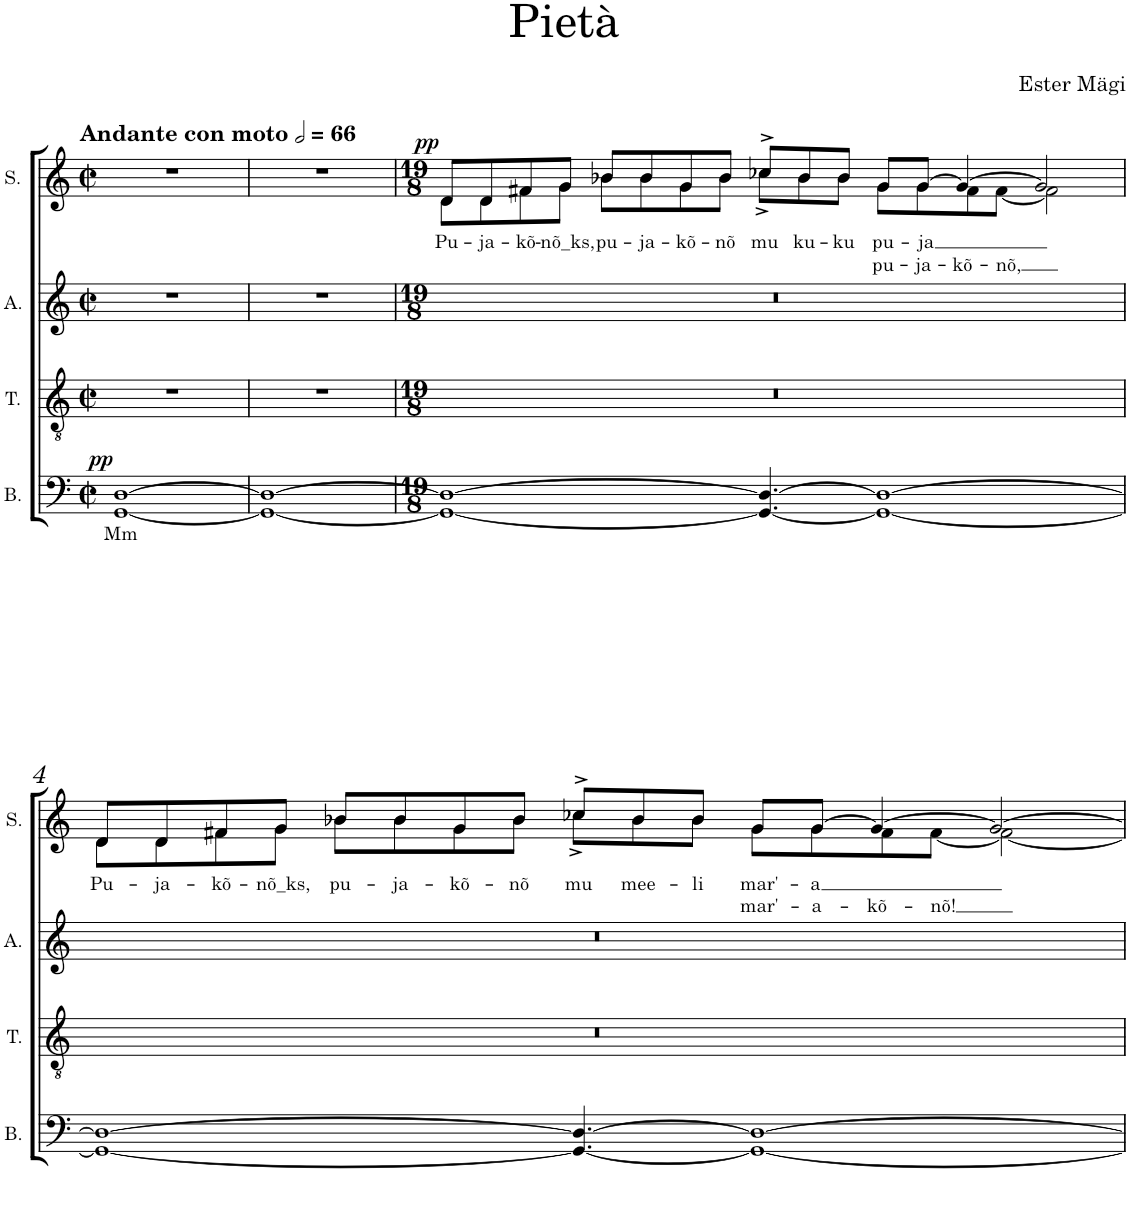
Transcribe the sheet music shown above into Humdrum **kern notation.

**kern	**text	**dynam	**kern	**kern	**kern	**text	**text	**dynam
*part4	*part4	*part4	*part3	*part2	*part1	*part1	*part1	*part1
*staff4	*staff4	*staff4	*staff3	*staff2	*staff1	*staff1	*staff1	*staff1
*I"B.	*	*	*I"T.	*I"A.	*I"S.	*	*	*
*I'B.	*	*	*I'T.	*I'A.	*I'S.	*	*	*
*clefF4	*	*	*clefGv2	*clefG2	*clefG2	*	*	*
*k[]	*	*	*k[]	*k[]	*k[]	*	*	*
*M2/2	*	*	*M2/2	*M2/2	*M2/2	*	*	*
*met(c|)	*	*	*met(c|)	*met(c|)	*met(c|)	*	*	*
*MM132	*	*	*MM132	*MM132	*MM132	*	*	*
=1	=1	=1	=1	=1	=1	=1	=1	=1
!	!	!	!	!	!LO:TX:a:B:t=Andante con moto	!	!	!
!	!LO:LY:b	!LO:DY:a	!	!	!	!	!	!
[1GG [1D	Mm	pp	1r	1r	1r	.	.	.
=2	=2	=2	=2	=2	=2	=2	=2	=2
1GG_ 1D_	.	.	1r	1r	1r	.	.	.
=3	=3	=3	=3	=3	=3	=3	=3	=3
*M19/8	*	*	*M19/8	*M19/8	*M19/8	*	*	*
!	!	!	!	!	!	!LO:LY:b	!	!LO:DY:a
*	*	*	*	*	*^	*	*	*
1GG_ 1D_	.	.	8%19r	8%19r	8d/L	8d\L	Pu-	.	pp
!	!	!	!	!	!	!	!LO:LY:b	!	!
.	.	.	.	.	8d/	8d\	-ja-	.	.
!	!	!	!	!	!	!	!LO:LY:b	!	!
.	.	.	.	.	8f#X/	8f#\	-kõ-	.	.
!	!	!	!	!	!	!	!LO:LY:b	!	!
.	.	.	.	.	8g/J	8g\J	-nõ_ks,	.	.
!	!	!	!	!	!	!	!LO:LY:b	!	!
.	.	.	.	.	8b-X/L	8b-\L	pu-	.	.
!	!	!	!	!	!	!	!LO:LY:b	!	!
.	.	.	.	.	8b-/	8b-\	-ja-	.	.
!	!	!	!	!	!	!	!LO:LY:b	!	!
.	.	.	.	.	8g/	8g\	-kõ-	.	.
!	!	!	!	!	!	!	!LO:LY:b	!	!
.	.	.	.	.	8b-/J	8b-\J	-nõ	.	.
!	!	!	!	!	!	!	!LO:LY:b	!	!
4.GG/_ 4.D/_	.	.	.	.	8cc-X^/L	8cc-X^\L	mu	.	.
!	!	!	!	!	!	!	!LO:LY:b	!	!
.	.	.	.	.	8b-/	8b-\	ku-	.	.
!	!	!	!	!	!	!	!LO:LY:b	!	!
.	.	.	.	.	8b-/J	8b-\J	-ku	.	.
!	!	!	!	!	!	!	!LO:LY:b	!	!
!	!	!	!	!	!	!	!	!LO:LY:b	!
1GG_ 1D_	.	.	.	.	8g/L	8g\L	.	pu-	.
!	!	!	!	!	!	!	!LO:LY:b	!	!
!	!	!	!	!	!	!	!	!LO:LY:b	!
.	.	.	.	.	[8g/J	8g\	.	-ja-	.
!	!	!	!	!	!	!	!	!LO:LY:b	!
.	.	.	.	.	4g/_	8f#\	.	-kõ-	.
!	!	!	!	!	!	!	!	!LO:LY:b	!
.	.	.	.	.	.	[8f#\J	.	-nõ,	.
.	.	.	.	.	2g/]	2f#\]	.	.	.
!!LO:LB:g=z	!!
=4	=4	=4	=4	=4	=4	=4	=4	=4	=4
!	!	!	!	!	!	!	!LO:LY:b	!	!
1GG_ 1D_	.	.	8%19r	8%19r	8d/L	8d\L	Pu-	.	.
!	!	!	!	!	!	!	!LO:LY:b	!	!
.	.	.	.	.	8d/	8d\	-ja-	.	.
!	!	!	!	!	!	!	!LO:LY:b	!	!
.	.	.	.	.	8f#X/	8f#\	-kõ-	.	.
!	!	!	!	!	!	!	!LO:LY:b	!	!
.	.	.	.	.	8g/J	8g\J	-nõ_ks,	.	.
!	!	!	!	!	!	!	!LO:LY:b	!	!
.	.	.	.	.	8b-X/L	8b-\L	pu-	.	.
!	!	!	!	!	!	!	!LO:LY:b	!	!
.	.	.	.	.	8b-/	8b-\	-ja-	.	.
!	!	!	!	!	!	!	!LO:LY:b	!	!
.	.	.	.	.	8g/	8g\	-kõ-	.	.
!	!	!	!	!	!	!	!LO:LY:b	!	!
.	.	.	.	.	8b-/J	8b-\J	-nõ	.	.
!	!	!	!	!	!	!	!LO:LY:b	!	!
4.GG/_ 4.D/_	.	.	.	.	8cc-X^/L	8cc-X^\L	mu	.	.
!	!	!	!	!	!	!	!LO:LY:b	!	!
.	.	.	.	.	8b-/	8b-\	mee-	.	.
!	!	!	!	!	!	!	!LO:LY:b	!	!
.	.	.	.	.	8b-/J	8b-\J	-li	.	.
!	!	!	!	!	!	!	!LO:LY:b	!	!
!	!	!	!	!	!	!	!	!LO:LY:b	!
1GG_ 1D_	.	.	.	.	8g/L	8g\L	.	mar'-	.
!	!	!	!	!	!	!	!LO:LY:b	!	!
!	!	!	!	!	!	!	!	!LO:LY:b	!
.	.	.	.	.	[8g/J	8g\	.	-a-	.
!	!	!	!	!	!	!	!	!LO:LY:b	!
.	.	.	.	.	4g/_	8f#\	.	-kõ-	.
!	!	!	!	!	!	!	!	!LO:LY:b	!
.	.	.	.	.	.	[8f#\J	.	-nõ!	.
.	.	.	.	.	2g/_	2f#\_	.	.	.
*	*	*	*	*	*v	*v	*	*	*
=	=	=	=	=	=	=	=	=
*-	*-	*-	*-	*-	*-	*-	*-	*-
